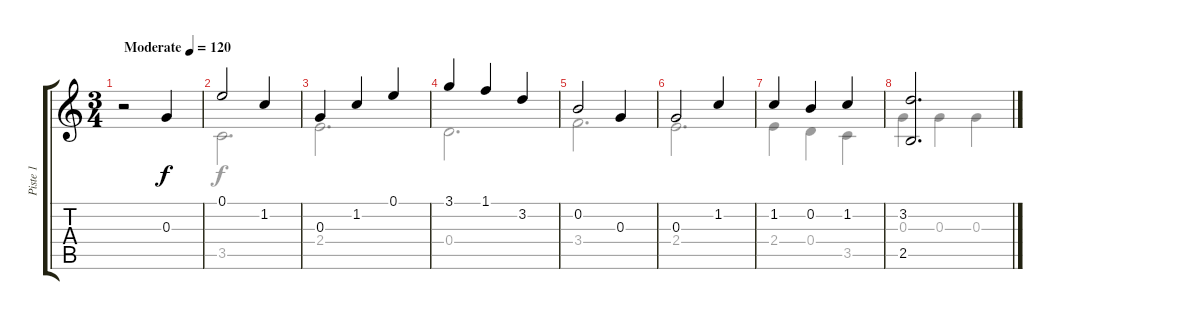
\track ("Piste 1" "Piste 1") {instrument acousticguitarsteel}
\staff {score tabs}
\tuning (E4 B3 G3 D3 A2 E2) {hide}
\voice
\ts (3 4)
\tempo (120 "Moderate")
\clef g2
\ks c
r.2{dy f instrument acousticguitarsteel} 0.3.4 |
0.1.2 1.2.4 |
0.3.4 1.2.4 0.1.4 |
3.1.4 1.1.4 3.2.4 |
0.2.2 0.3.4 |
0.3.2 1.2.4 |
1.2.4 0.2.4 1.2.4 |
(3.2 2.5).2{d} |
|
\voice
\clef g2
\ottava regular
\simile none
\ks c
|
3.5.2{d} |
2.4.2{d} |
0.4.2{d} |
3.4.2{d} |
2.4.2{d} |
2.4.4 0.4.4 3.5.4 |
0.3.4 0.3.4 0.3.4 |
|
